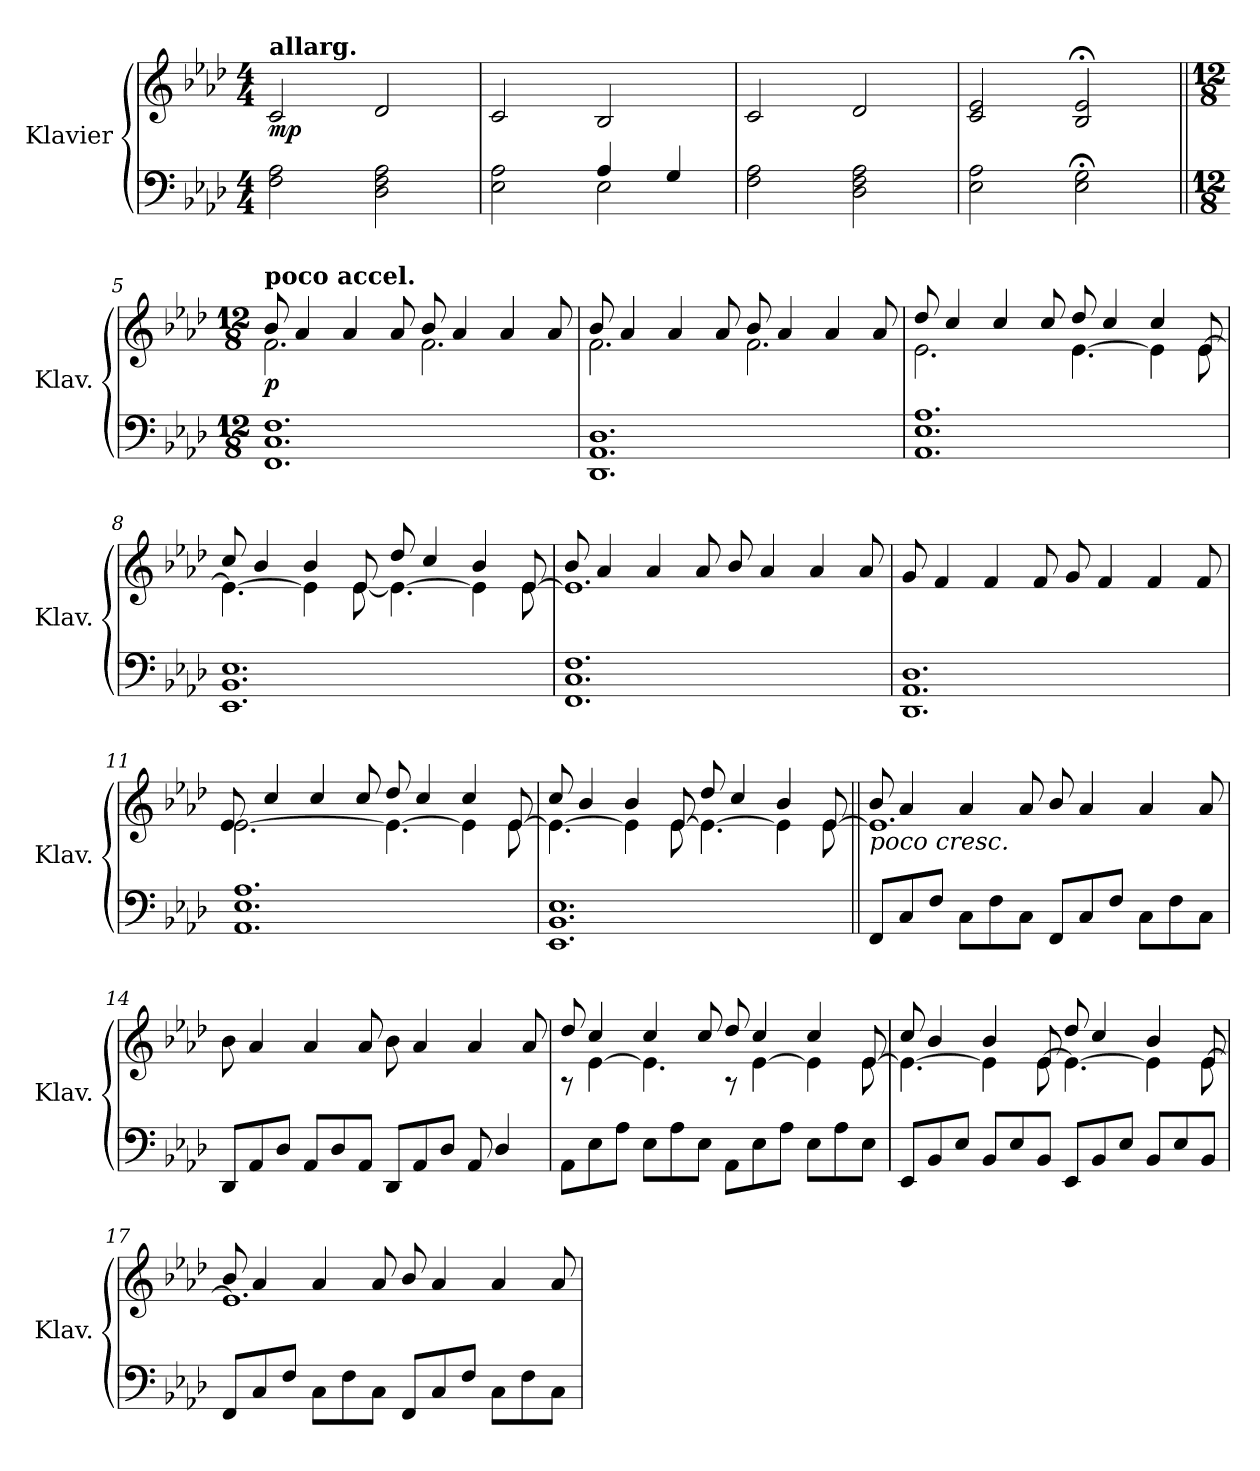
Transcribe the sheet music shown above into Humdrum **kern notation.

**kern	**kern	**dynam
*part1	*part1	*part1
*staff2	*staff1	*staff1/2
*I"Klavier	*	*
*I'Klav.	*	*
*clefF4	*clefG2	*
*k[b-e-a-d-]	*k[b-e-a-d-]	*
*M4/4	*M4/4	*
*MM40	*MM40	*
=1	=1	=1
!	!LO:TX:a:B:t=allarg.	!
!	!	!LO:DY:b
2F\ 2A-\	2c/	mp
2D-\ 2F\ 2A-\	2d-/	.
=2	=2	=2
*^	*	*
2E-\ 2A-\	2ryy	2c/	.
2E-\	4A-/	2B-/	.
.	4G/	.	.
*v	*v	*	*
=3	=3	=3
2F\ 2A-\	2c/	.
2D-\ 2F\ 2A-\	2d-/	.
=4	=4	=4
2E-\ 2A-\	2c/ 2e-/	.
2E-\;< 2G\;<	2B-/;< 2e-/;<	.
!!LO:LB:g=z
=5||	=5||	=5||
*M12/8	*M12/8	*
*	*MM117	*
*	*^	*
!	!LO:TX:a:B:t=poco accel.	!	!
!	!	!	!LO:DY:b
1.FF 1.C 1.F	2.f\	8b-/	p
.	.	4a-/	.
.	.	4a-/	.
.	.	8a-/	.
.	2.f\	8b-/	.
.	.	4a-/	.
.	.	4a-/	.
.	.	8a-/	.
=6	=6	=6	=6
1.DD- 1.AA- 1.D-	2.f\	8b-/	.
.	.	4a-/	.
.	.	4a-/	.
.	.	8a-/	.
.	2.f\	8b-/	.
.	.	4a-/	.
.	.	4a-/	.
.	.	8a-/	.
!!LO:LB:g=z	!!
=7	=7	=7	=7
1.AA- 1.E- 1.A-	2.e-\	8dd-/	.
.	.	4cc/	.
.	.	4cc/	.
.	.	8cc/	.
.	[4.e-\	8dd-/	.
.	.	4cc/	.
.	4e-\]	4cc/	.
.	[8e-\	8e-/	.
=8	=8	=8	=8
1.EE- 1.BB- 1.E-	4.e-\_	8cc/	.
.	.	4b-/	.
.	4e-\]	4b-/	.
.	8e-\	[8e-/	.
.	4.e-\_	8dd-/	.
.	.	4cc/	.
.	4e-\]	4b-/	.
.	[8e-\	8e-/	.
=9	=9	=9	=9
1.FF 1.C 1.F	1.e-]	8b-/	.
.	.	4a-/	.
.	.	4a-/	.
.	.	8a-/	.
.	.	8b-/	.
.	.	4a-/	.
.	.	4a-/	.
.	.	8a-/	.
*	*v	*v	*
!!LO:LB:g=z
=10	=10	=10
1.DD- 1.AA- 1.D-	8g/	.
.	4f/	.
.	4f/	.
.	8f/	.
.	8g/	.
.	4f/	.
.	4f/	.
.	8f/	.
=11	=11	=11
*	*^	*
1.AA- 1.E- 1.A-	[2.e-\	8e-/	.
.	.	4cc/	.
.	.	4cc/	.
.	.	8cc/	.
.	4.e-\_	8dd-/	.
.	.	4cc/	.
.	4e-\]	4cc/	.
.	[8e-\	8e-/	.
=12	=12	=12	=12
1.EE- 1.BB- 1.E-	4.e-\_	8cc/	.
.	.	4b-/	.
.	4e-\]	4b-/	.
.	[8e-\	8e-/	.
.	4.e-\_	8dd-/	.
.	.	4cc/	.
.	4e-\]	4b-/	.
.	[8e-\	8e-/	.
!!LO:LB:g=z	!!
=13||	=13||	=13||	=13||
*	*MM120	*	*
!	!LO:TX:b:i:t=poco cresc.	!	!
8FF/L	1.e-]	8b-/	.
8C/	.	4a-/	.
8F/J	.	.	.
8C\L	.	4a-/	.
8F\	.	.	.
8C\J	.	8a-/	.
8FF/L	.	8b-/	.
8C/	.	4a-/	.
8F/J	.	.	.
8C\L	.	4a-/	.
8F\	.	.	.
8C\J	.	8a-/	.
*	*v	*v	*
=14	=14	=14
8DD-/L	8b-\	.
8AA-/	4a-/	.
8D-/J	.	.
8AA-/L	4a-/	.
8D-/	.	.
8AA-/J	8a-/	.
8DD-/L	8b-\	.
8AA-/	4a-/	.
8D-/J	.	.
8AA-/	4a-/	.
4D-/	.	.
.	8a-/	.
!!LO:PB:g=z
=15	=15	=15
*	*^	*
8AA-\L	8rA	8dd-/	.
8E-\	[4e-\	4cc/	.
8A-\J	.	.	.
8E-\L	4.e-\]	4cc/	.
8A-\	.	.	.
8E-\J	.	8cc/	.
8AA-\L	8rA	8dd-/	.
8E-\	[4e-\	4cc/	.
8A-\J	.	.	.
8E-\L	4e-\]	4cc/	.
8A-\	.	.	.
8E-\J	[8e-\	8e-/	.
=16	=16	=16	=16
8EE-/L	4.e-\_	8cc/	.
8BB-/	.	4b-/	.
8E-/J	.	.	.
8BB-/L	4e-\]	4b-/	.
8E-/	.	.	.
8BB-/J	[8e-\	8e-/	.
8EE-/L	4.e-\_	8dd-/	.
8BB-/	.	4cc/	.
8E-/J	.	.	.
8BB-/L	4e-\]	4b-/	.
8E-/	.	.	.
8BB-/J	[8e-\	8e-/	.
!!LO:LB:g=z	!!
=17	=17	=17	=17
8FF/L	1.e-]	8b-/	.
8C/	.	4a-/	.
8F/J	.	.	.
8C\L	.	4a-/	.
8F\	.	.	.
8C\J	.	8a-/	.
8FF/L	.	8b-/	.
8C/	.	4a-/	.
8F/J	.	.	.
8C\L	.	4a-/	.
8F\	.	.	.
8C\J	.	8a-/	.
*	*v	*v	*
=	=	=
*-	*-	*-
